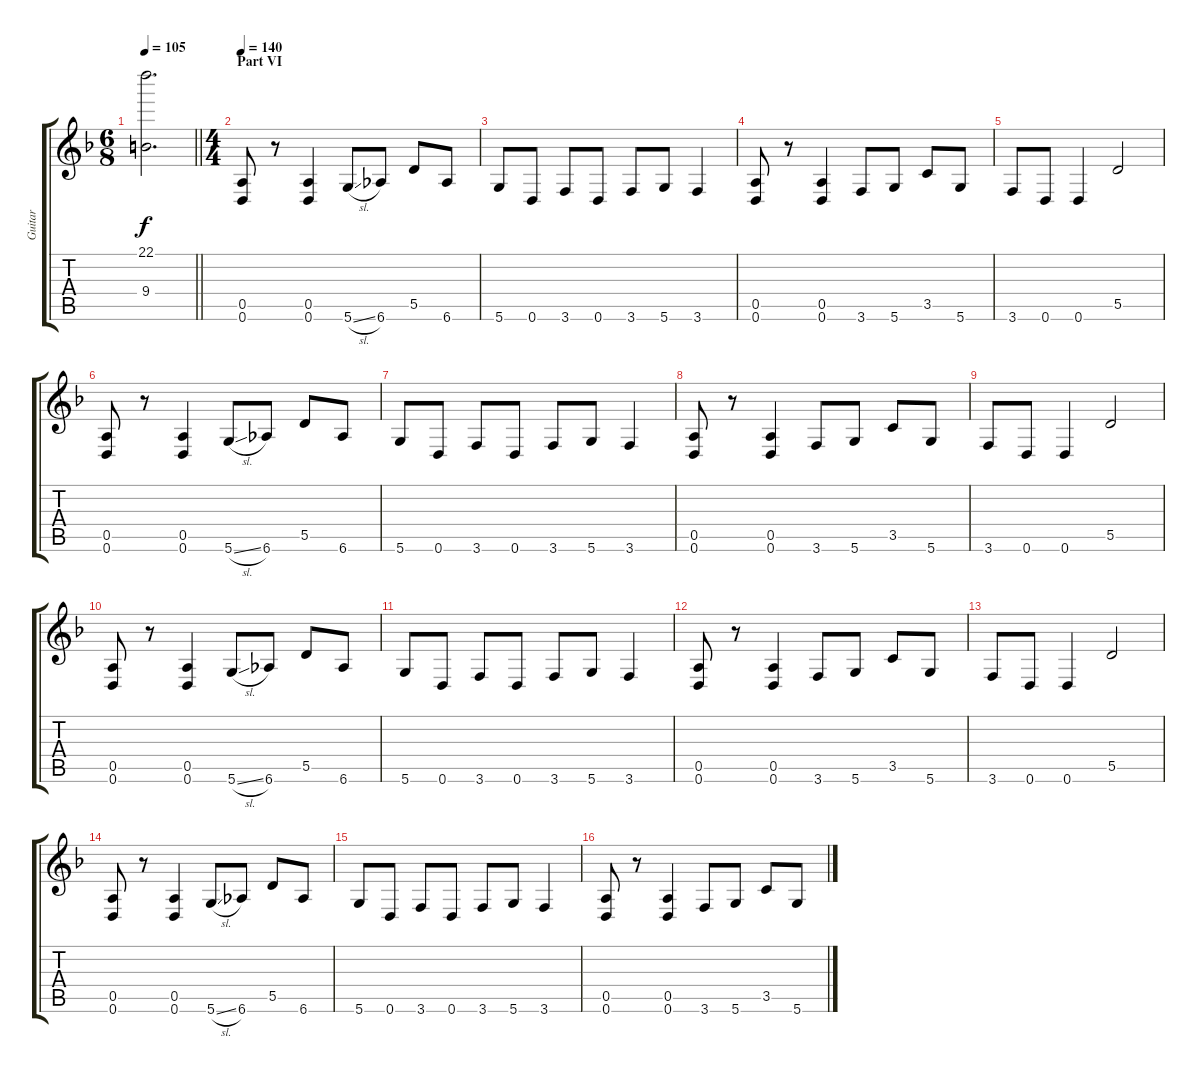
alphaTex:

\track ("Guitar" "Guitar") {instrument distortionguitar}
\staff {score tabs}
\tuning (E4 B3 G3 D3 A2 D2) {hide}
\ts (6 8)
\tempo 105
\clef g2
\barLineRight lightlight
\ks dminor
(22.1{t} 9.4{t}).2{d dy f} |
\ts (4 4)
\section ("" "Part VI")
\tempo 140
(0.5 0.6).8{volume 16} r.8 (0.5 0.6).4 5.6{sl}.8{balance 12} 6.6.8 5.5.8 6.6.8 |
5.6.8 0.6.8 3.6.8 0.6.8 3.6.8 5.6.8 3.6.4 |
(0.5 0.6).8{balance 8} r.8 (0.5 0.6).4 3.6.8 5.6.8 3.5.8 5.6.8 |
3.6.8 0.6.8 0.6.4 5.5.2 |
(0.5 0.6).8{balance 8} r.8 (0.5 0.6).4 5.6{sl}.8{balance 12} 6.6.8 5.5.8 6.6.8 |
5.6.8 0.6.8 3.6.8 0.6.8 3.6.8 5.6.8 3.6.4 |
(0.5 0.6).8{balance 8} r.8 (0.5 0.6).4 3.6.8 5.6.8 3.5.8 5.6.8 |
3.6.8 0.6.8 0.6.4 5.5.2 |
(0.5 0.6).8{volume 16} r.8 (0.5 0.6).4 5.6{sl}.8{balance 12} 6.6.8 5.5.8 6.6.8 |
5.6.8 0.6.8 3.6.8 0.6.8 3.6.8 5.6.8 3.6.4 |
(0.5 0.6).8{balance 8} r.8 (0.5 0.6).4 3.6.8 5.6.8 3.5.8 5.6.8 |
3.6.8 0.6.8 0.6.4 5.5.2 |
(0.5 0.6).8{balance 8} r.8 (0.5 0.6).4 5.6{sl}.8{balance 12} 6.6.8 5.5.8 6.6.8 |
5.6.8 0.6.8 3.6.8 0.6.8 3.6.8 5.6.8 3.6.4 |
(0.5 0.6).8{balance 8} r.8 (0.5 0.6).4 3.6.8 5.6.8 3.5.8 5.6.8
